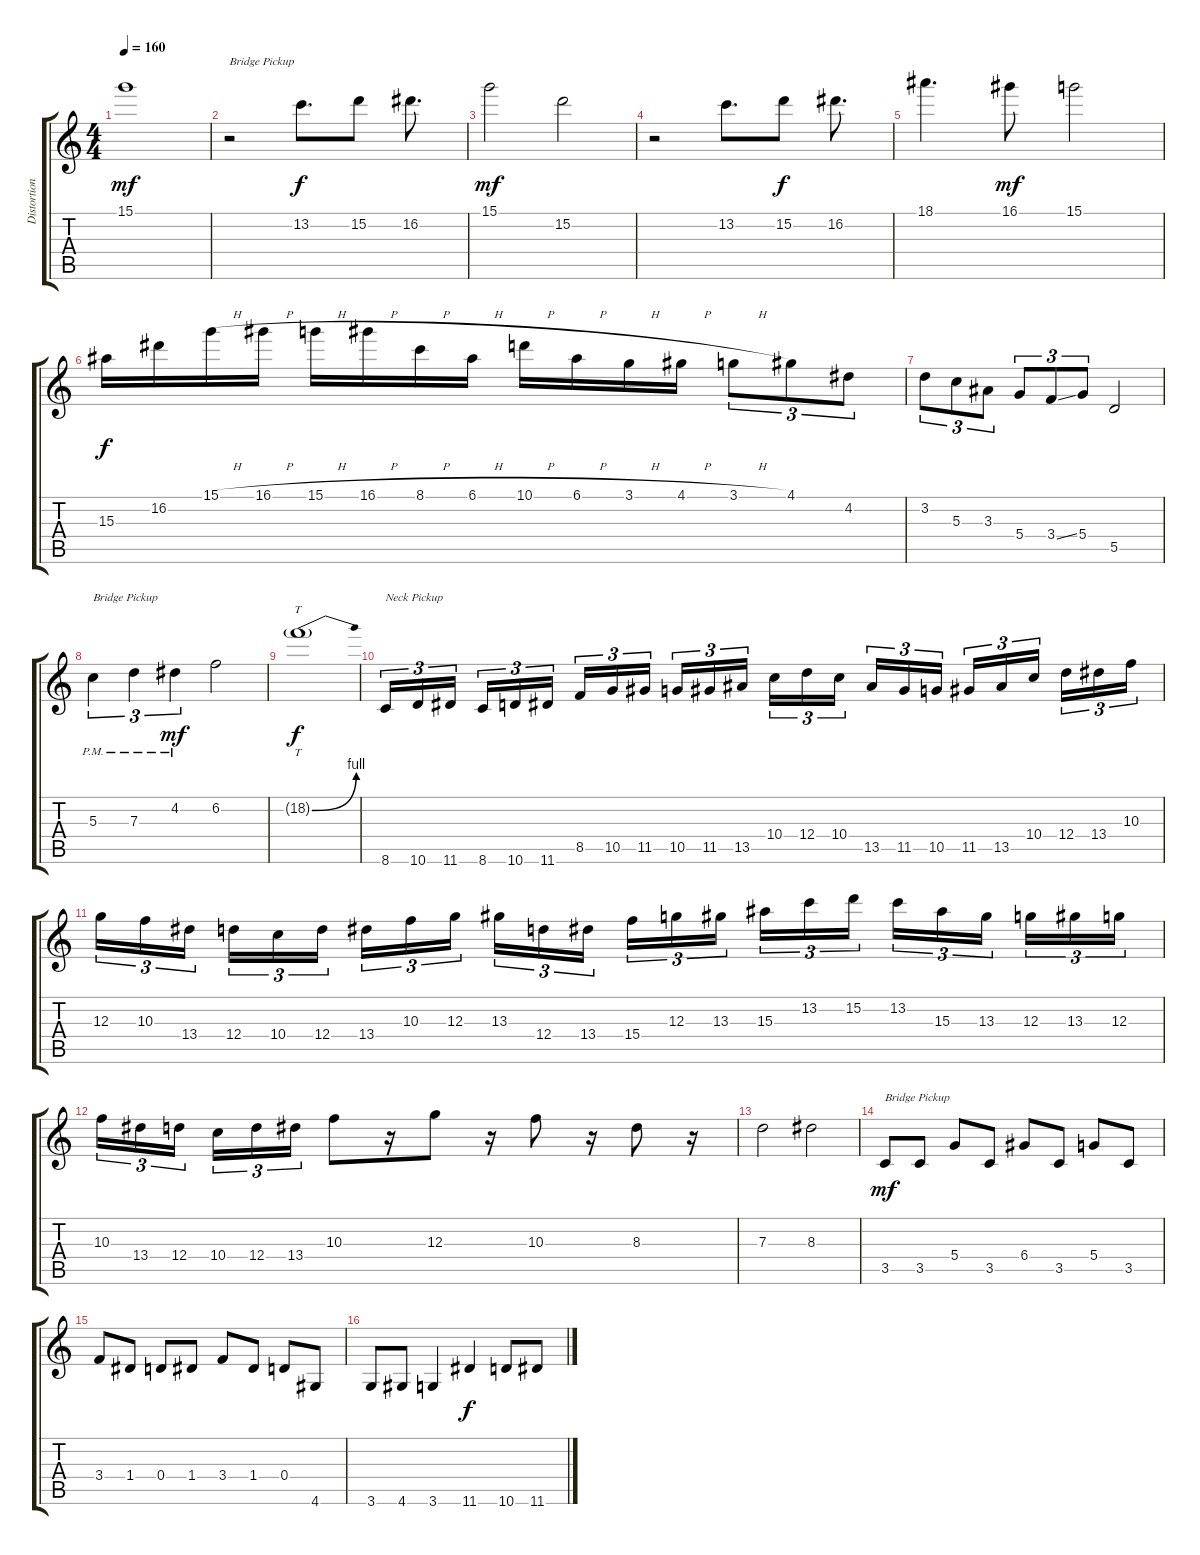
\track ("Distortion Guitar" "Distortion") {instrument distortionguitar}
\staff {score tabs}
\tuning (E4 B3 G3 D3 A2 E2) {hide}
\ts (4 4)
\tempo 160
\clef g2
\ks c
15.1.1{dy mf} |
r.2{txt "Bridge Pickup"} 13.2.8{d dy f} 15.2.8 16.2.8{d} |
15.1.2{dy mf} 15.2.2 |
r.2 13.2.8{d} 15.2.8{dy f} 16.2.8{d} |
18.1.4{d} 16.1.8{dy mf} 15.1.2 |
15.3.16{dy f} 16.2.16 15.1{h}.16 16.1{h}.16 15.1{h}.16 16.1{h}.16 8.1{h}.16 6.1{h}.16 10.1{h}.16 6.1{h}.16 3.1{h}.16 4.1{h}.16 3.1{h}.8{tu (3 2)} 4.1.8{tu (3 2)} 4.2.8{tu (3 2)} |
3.2.8{tu (3 2)} 5.3.8{tu (3 2)} 3.3.8{tu (3 2)} 5.4.8{tu (3 2)} 3.4{ss}.8{tu (3 2)} 5.4.8{tu (3 2)} 5.5.2 |
5.3{pm}.4{tu (3 2) txt "Bridge Pickup"} 7.3{pm}.4{tu (3 2)} 4.2{pm}.4{tu (3 2) dy mf} 6.2.2 |
18.2{be (bend 0 0 60 4) g}.1{tt dy f} |
8.6.16{tu (3 2) txt "Neck Pickup"} 10.6.16{tu (3 2)} 11.6.16{tu (3 2)} 8.6.16{tu (3 2)} 10.6.16{tu (3 2)} 11.6.16{tu (3 2)} 8.5.16{tu (3 2)} 10.5.16{tu (3 2)} 11.5.16{tu (3 2)} 10.5.16{tu (3 2)} 11.5.16{tu (3 2)} 13.5.16{tu (3 2)} 10.4.16{tu (3 2)} 12.4.16{tu (3 2)} 10.4.16{tu (3 2)} 13.5.16{tu (3 2)} 11.5.16{tu (3 2)} 10.5.16{tu (3 2)} 11.5.16{tu (3 2)} 13.5.16{tu (3 2)} 10.4.16{tu (3 2)} 12.4.16{tu (3 2)} 13.4.16{tu (3 2)} 10.3.16{tu (3 2)} |
12.3.16{tu (3 2)} 10.3.16{tu (3 2)} 13.4.16{tu (3 2)} 12.4.16{tu (3 2)} 10.4.16{tu (3 2)} 12.4.16{tu (3 2)} 13.4.16{tu (3 2)} 10.3.16{tu (3 2)} 12.3.16{tu (3 2)} 13.3.16{tu (3 2)} 12.4.16{tu (3 2)} 13.4.16{tu (3 2)} 15.4.16{tu (3 2)} 12.3.16{tu (3 2)} 13.3.16{tu (3 2)} 15.3.16{tu (3 2)} 13.2.16{tu (3 2)} 15.2.16{tu (3 2)} 13.2.16{tu (3 2)} 15.3.16{tu (3 2)} 13.3.16{tu (3 2)} 12.3.16{tu (3 2)} 13.3.16{tu (3 2)} 12.3.16{tu (3 2)} |
10.3.16{tu (3 2)} 13.4.16{tu (3 2)} 12.4.16{tu (3 2)} 10.4.16{tu (3 2)} 12.4.16{tu (3 2)} 13.4.16{tu (3 2)} 10.3.8 r.16 12.3.8 r.16 10.3.8 r.16 8.3.8 r.16 |
7.3.2 8.3.2 |
3.5.8{txt "Bridge Pickup" dy mf} 3.5.8 5.4.8 3.5.8 6.4.8 3.5.8 5.4.8 3.5.8 |
3.4.8 1.4.8 0.4.8 1.4.8 3.4.8 1.4.8 0.4.8 4.6.8 |
3.6.8 4.6.8 3.6.4 11.6.4{dy f} 10.6.8 11.6.8
